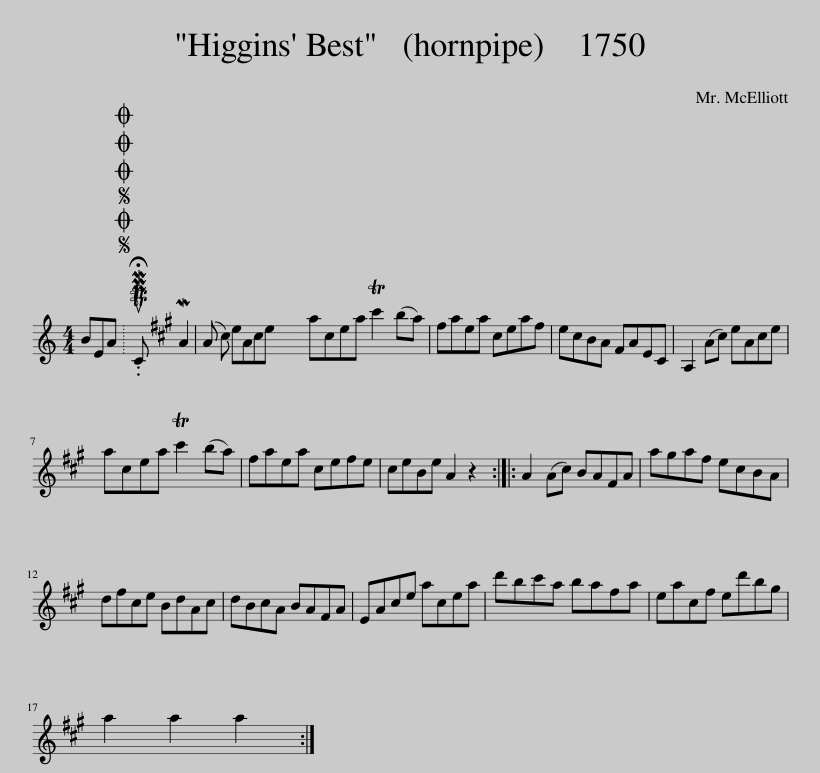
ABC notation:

X:1
L:1/8
M:4/4
I:linebreak $
K:C
V:1 treble
V:1
 BEA |SOSOOO .!fermata!PMTuC MA2 (A ^c) eAce | a^cea T^c'2 (ba) | ^faea ^ceaf | e^cBA ^FAE^C | %5
 A,2 (A^c) eAce |$ a^cea T^c'2 (ba) | ^faea ^cefe | ^ceBe A2 z2 :: A2 (A^c) BA^FA | %10
 a^ga^f e^cBA |$ d^f^ce BdAc | dB^cA BA^FA | EA^ce acea | d'b^c'a ba^fa | %15
 ea^c^f ed'b^g |$ a2 a2 a2 :| %17
